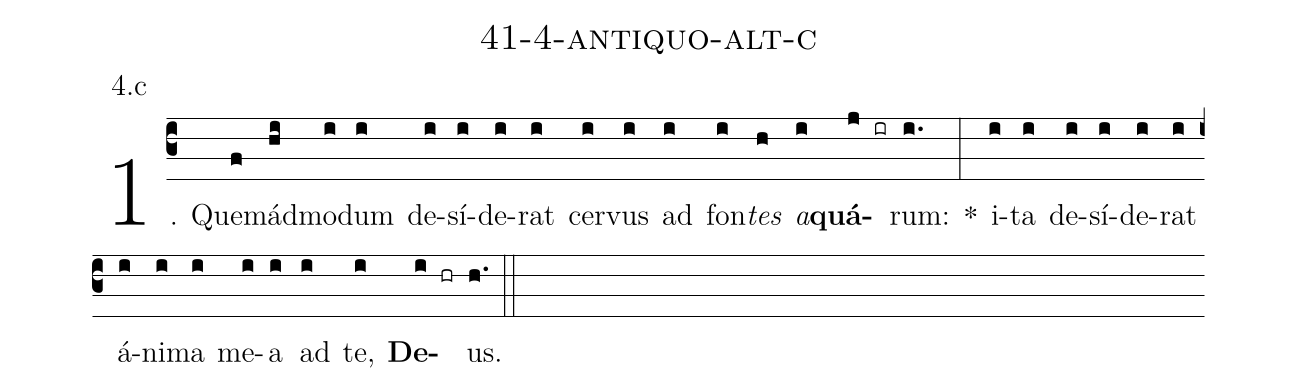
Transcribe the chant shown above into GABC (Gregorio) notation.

name: 41-4-antiquo-alt-c;
annotation: 4.c;
%%
(c3)1. Quem(f)ád(hi)mo(i)dum(i) de(i)sí(i)de(i)rat(i) cer(i)vus(i) ad(i) fon(i)<i>tes</i>(h) <i>a</i>(i)<b>quá</b>(j ir)rum:(i.) *(:) i(i)ta(i) de(i)sí(i)de(i)rat(i) á(i)ni(i)ma(i) me(i)a(i) ad(i) te,(i) <b>De</b>(i hr)us.(h.) (::)
